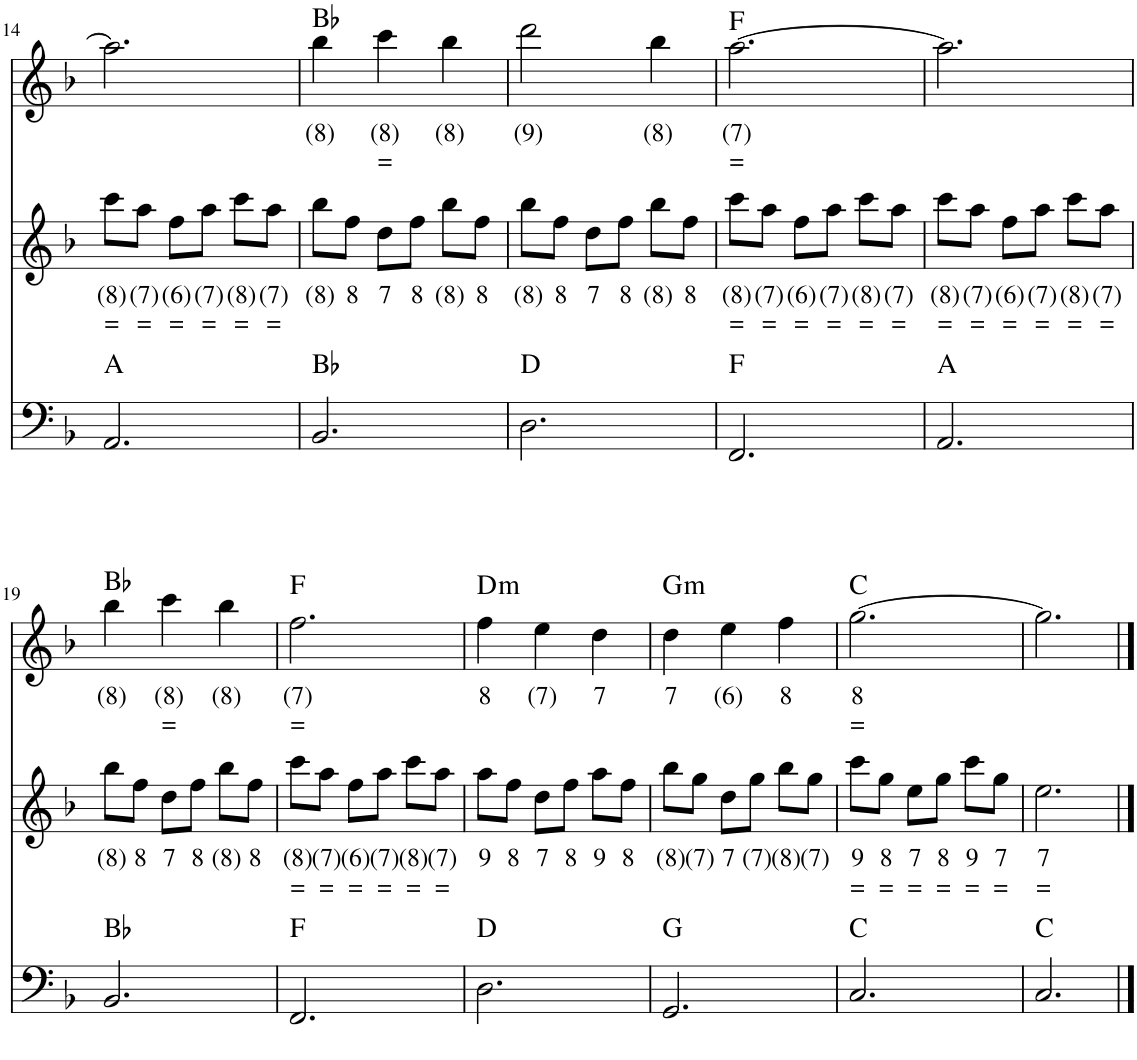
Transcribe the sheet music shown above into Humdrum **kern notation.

**kern	**kern	**kern	**harte	**kern	**text	**text	**kern	**text	**text	**harte
*part5	*part4	*part3	*part3	*part2	*part2	*part2	*part1	*part1	*part1	*part1
*staff5	*staff4	*staff3	*	*staff2	*staff2	*staff2	*staff1	*staff1	*staff1	*
*I"Stem	*I"Stem	*I"Stem	*	*I"Stem	*	*	*I"Piano	*	*	*
!!LO:PB:g=z
*clefF4	*clefF4	*clefF4	*	*clefG2	*	*	*clefG2	*	*	*
*k[b-]	*k[b-]	*k[b-]	*	*k[b-]	*	*	*k[b-]	*	*	*
*M3/4	*M3/4	*M3/4	*	*M3/4	*	*	*M3/4	*	*	*
=14	=14	=14	=14	=14	=14	=14	=14	=14	=14	=14
!	!	!	!	!	!LO:LY:b	!LO:LY:b	!	!	!	!
2.AA	2.C	2.AA/	A:maj	8ccc\L	(8)	=	2.aa\]	.	.	.
!	!	!	!	!	!LO:LY:b	!LO:LY:b	!	!	!	!
.	.	.	.	8aa\J	(7)	=	.	.	.	.
!	!	!	!	!	!LO:LY:b	!LO:LY:b	!	!	!	!
.	.	.	.	8ff\L	(6)	=	.	.	.	.
!	!	!	!	!	!LO:LY:b	!LO:LY:b	!	!	!	!
.	.	.	.	8aa\J	(7)	=	.	.	.	.
!	!	!	!	!	!LO:LY:b	!LO:LY:b	!	!	!	!
.	.	.	.	8ccc\L	(8)	=	.	.	.	.
!	!	!	!	!	!LO:LY:b	!LO:LY:b	!	!	!	!
.	.	.	.	8aa\J	(7)	=	.	.	.	.
=15	=15	=15	=15	=15	=15	=15	=15	=15	=15	=15
!	!	!	!	!	!LO:LY:b	!	!	!LO:LY:b	!	!
2.FF	2.D	2.BB-/	Bb:maj	8bb-\L	(8)	.	4bb-\	(8)	.	Bb:maj
!	!	!	!	!	!LO:LY:b	!	!	!	!	!
.	.	.	.	8ff\J	8	.	.	.	.	.
!	!	!	!	!	!LO:LY:b	!	!	!LO:LY:b	!LO:LY:b	!
.	.	.	.	8dd\L	7	.	4ccc\	(8)	=	.
!	!	!	!	!	!LO:LY:b	!	!	!	!	!
.	.	.	.	8ff\J	8	.	.	.	.	.
!	!	!	!	!	!LO:LY:b	!	!	!LO:LY:b	!	!
.	.	.	.	8bb-\L	(8)	.	4bb-\	(8)	.	.
!	!	!	!	!	!LO:LY:b	!	!	!	!	!
.	.	.	.	8ff\J	8	.	.	.	.	.
=16	=16	=16	=16	=16	=16	=16	=16	=16	=16	=16
!	!	!	!	!	!LO:LY:b	!	!	!LO:LY:b	!	!
2.BB-	2.FF	2.D\	D:maj	8bb-\L	(8)	.	2ddd\	(9)	.	.
!	!	!	!	!	!LO:LY:b	!	!	!	!	!
.	.	.	.	8ff\J	8	.	.	.	.	.
!	!	!	!	!	!LO:LY:b	!	!	!	!	!
.	.	.	.	8dd\L	7	.	.	.	.	.
!	!	!	!	!	!LO:LY:b	!	!	!	!	!
.	.	.	.	8ff\J	8	.	.	.	.	.
!	!	!	!	!	!LO:LY:b	!	!	!LO:LY:b	!	!
.	.	.	.	8bb-\L	(8)	.	4bb-\	(8)	.	.
!	!	!	!	!	!LO:LY:b	!	!	!	!	!
.	.	.	.	8ff\J	8	.	.	.	.	.
=17	=17	=17	=17	=17	=17	=17	=17	=17	=17	=17
!	!	!	!	!	!LO:LY:b	!LO:LY:b	!	!LO:LY:b	!LO:LY:b	!
2.C	2.AA	2.FF/	F:maj	8ccc\L	(8)	=	[2.aa\	(7)	=	F:maj
!	!	!	!	!	!LO:LY:b	!LO:LY:b	!	!	!	!
.	.	.	.	8aa\J	(7)	=	.	.	.	.
!	!	!	!	!	!LO:LY:b	!LO:LY:b	!	!	!	!
.	.	.	.	8ff\L	(6)	=	.	.	.	.
!	!	!	!	!	!LO:LY:b	!LO:LY:b	!	!	!	!
.	.	.	.	8aa\J	(7)	=	.	.	.	.
!	!	!	!	!	!LO:LY:b	!LO:LY:b	!	!	!	!
.	.	.	.	8ccc\L	(8)	=	.	.	.	.
!	!	!	!	!	!LO:LY:b	!LO:LY:b	!	!	!	!
.	.	.	.	8aa\J	(7)	=	.	.	.	.
=18	=18	=18	=18	=18	=18	=18	=18	=18	=18	=18
!	!	!	!	!	!LO:LY:b	!LO:LY:b	!	!	!	!
2.AA	2.C	2.AA/	A:maj	8ccc\L	(8)	=	2.aa\]	.	.	.
!	!	!	!	!	!LO:LY:b	!LO:LY:b	!	!	!	!
.	.	.	.	8aa\J	(7)	=	.	.	.	.
!	!	!	!	!	!LO:LY:b	!LO:LY:b	!	!	!	!
.	.	.	.	8ff\L	(6)	=	.	.	.	.
!	!	!	!	!	!LO:LY:b	!LO:LY:b	!	!	!	!
.	.	.	.	8aa\J	(7)	=	.	.	.	.
!	!	!	!	!	!LO:LY:b	!LO:LY:b	!	!	!	!
.	.	.	.	8ccc\L	(8)	=	.	.	.	.
!	!	!	!	!	!LO:LY:b	!LO:LY:b	!	!	!	!
.	.	.	.	8aa\J	(7)	=	.	.	.	.
!!LO:LB:g=z
=19	=19	=19	=19	=19	=19	=19	=19	=19	=19	=19
!	!	!	!	!	!LO:LY:b	!	!	!LO:LY:b	!	!
2.FF	2.D	2.BB-/	Bb:maj	8bb-\L	(8)	.	4bb-\	(8)	.	Bb:maj
!	!	!	!	!	!LO:LY:b	!	!	!	!	!
.	.	.	.	8ff\J	8	.	.	.	.	.
!	!	!	!	!	!LO:LY:b	!	!	!LO:LY:b	!LO:LY:b	!
.	.	.	.	8dd\L	7	.	4ccc\	(8)	=	.
!	!	!	!	!	!LO:LY:b	!	!	!	!	!
.	.	.	.	8ff\J	8	.	.	.	.	.
!	!	!	!	!	!LO:LY:b	!	!	!LO:LY:b	!	!
.	.	.	.	8bb-\L	(8)	.	4bb-\	(8)	.	.
!	!	!	!	!	!LO:LY:b	!	!	!	!	!
.	.	.	.	8ff\J	8	.	.	.	.	.
=20	=20	=20	=20	=20	=20	=20	=20	=20	=20	=20
!	!	!	!	!	!LO:LY:b	!LO:LY:b	!	!LO:LY:b	!LO:LY:b	!
2.C	2.AA	2.FF/	F:maj	8ccc\L	(8)	=	2.ff\	(7)	=	F:maj
!	!	!	!	!	!LO:LY:b	!LO:LY:b	!	!	!	!
.	.	.	.	8aa\J	(7)	=	.	.	.	.
!	!	!	!	!	!LO:LY:b	!LO:LY:b	!	!	!	!
.	.	.	.	8ff\L	(6)	=	.	.	.	.
!	!	!	!	!	!LO:LY:b	!LO:LY:b	!	!	!	!
.	.	.	.	8aa\J	(7)	=	.	.	.	.
!	!	!	!	!	!LO:LY:b	!LO:LY:b	!	!	!	!
.	.	.	.	8ccc\L	(8)	=	.	.	.	.
!	!	!	!	!	!LO:LY:b	!LO:LY:b	!	!	!	!
.	.	.	.	8aa\J	(7)	=	.	.	.	.
=21	=21	=21	=21	=21	=21	=21	=21	=21	=21	=21
!	!	!	!	!	!LO:LY:b	!	!	!LO:LY:b	!	!LO:H:kt=m
2.AA	2.FF	2.D\	D:maj	8aa\L	9	.	4ff\	8	.	D:min
!	!	!	!	!	!LO:LY:b	!	!	!	!	!
.	.	.	.	8ff\J	8	.	.	.	.	.
!	!	!	!	!	!LO:LY:b	!	!	!LO:LY:b	!	!
.	.	.	.	8dd\L	7	.	4ee\	(7)	.	.
!	!	!	!	!	!LO:LY:b	!	!	!	!	!
.	.	.	.	8ff\J	8	.	.	.	.	.
!	!	!	!	!	!LO:LY:b	!	!	!LO:LY:b	!	!
.	.	.	.	8aa\L	9	.	4dd\	7	.	.
!	!	!	!	!	!LO:LY:b	!	!	!	!	!
.	.	.	.	8ff\J	8	.	.	.	.	.
=22	=22	=22	=22	=22	=22	=22	=22	=22	=22	=22
!	!	!	!	!	!LO:LY:b	!	!	!LO:LY:b	!	!LO:H:kt=m
2.D	2.BB-	2.GG/	G:maj	8bb-\L	(8)	.	4dd\	7	.	G:min
!	!	!	!	!	!LO:LY:b	!	!	!	!	!
.	.	.	.	8gg\J	(7)	.	.	.	.	.
!	!	!	!	!	!LO:LY:b	!	!	!LO:LY:b	!	!
.	.	.	.	8dd\L	7	.	4ee\	(6)	.	.
!	!	!	!	!	!LO:LY:b	!	!	!	!	!
.	.	.	.	8gg\J	(7)	.	.	.	.	.
!	!	!	!	!	!LO:LY:b	!	!	!LO:LY:b	!	!
.	.	.	.	8bb-\L	(8)	.	4ff\	8	.	.
!	!	!	!	!	!LO:LY:b	!	!	!	!	!
.	.	.	.	8gg\J	(7)	.	.	.	.	.
=23	=23	=23	=23	=23	=23	=23	=23	=23	=23	=23
!	!	!	!	!	!LO:LY:b	!LO:LY:b	!	!LO:LY:b	!LO:LY:b	!
2.GG	2.GG	2.C/	C:maj	8ccc\L	9	=	[2.gg\	8	=	C:maj
!	!	!	!	!	!LO:LY:b	!LO:LY:b	!	!	!	!
.	.	.	.	8gg\J	8	=	.	.	.	.
!	!	!	!	!	!LO:LY:b	!LO:LY:b	!	!	!	!
.	.	.	.	8ee\L	7	=	.	.	.	.
!	!	!	!	!	!LO:LY:b	!LO:LY:b	!	!	!	!
.	.	.	.	8gg\J	8	=	.	.	.	.
!	!	!	!	!	!LO:LY:b	!LO:LY:b	!	!	!	!
.	.	.	.	8ccc\L	9	=	.	.	.	.
!	!	!	!	!	!LO:LY:b	!LO:LY:b	!	!	!	!
.	.	.	.	8gg\J	7	=	.	.	.	.
=24	=24	=24	=24	=24	=24	=24	=24	=24	=24	=24
!	!	!	!	!	!LO:LY:b	!LO:LY:b	!	!	!	!
2.C	2.C	2.C/	C:maj	2.ee\	7	=	2.gg\]	.	.	.
==	==	==	==	==	==	==	==	==	==	==
*-	*-	*-	*-	*-	*-	*-	*-	*-	*-	*-
